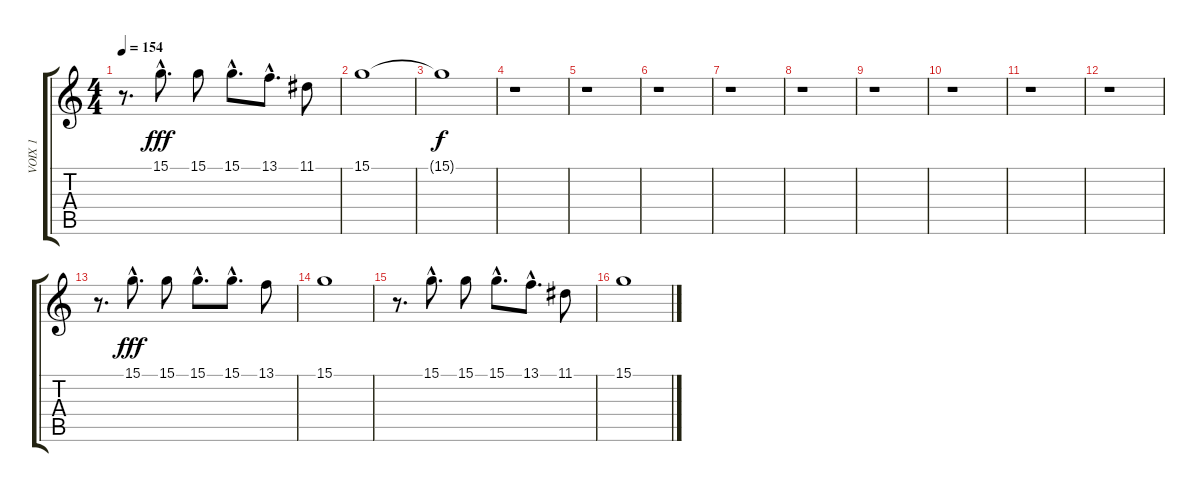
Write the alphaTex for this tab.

\track ("VOIX 1" "VOIX 1") {instrument synthvoice}
\staff {score tabs}
\tuning (E4 B3 G3 D3 A2 E2) {hide}
\ts (4 4)
\tempo 154
\clef g2
\ks c
r.8{d dy fff} 15.1{hac}.8{d} 15.1.8 15.1{hac}.8{d} 13.1{hac}.8{d} 11.1.8 |
15.1.1 |
15.1{t}.1{dy f} |
r.1 |
r.1 |
r.1 |
r.1 |
r.1 |
r.1 |
r.1 |
r.1 |
r.1 |
r.8{d} 15.1{hac}.8{d dy fff} 15.1.8 15.1{hac}.8{d} 15.1{hac}.8{d} 13.1.8 |
15.1.1 |
r.8{d} 15.1{hac}.8{d} 15.1.8 15.1{hac}.8{d} 13.1{hac}.8{d} 11.1.8 |
15.1.1
